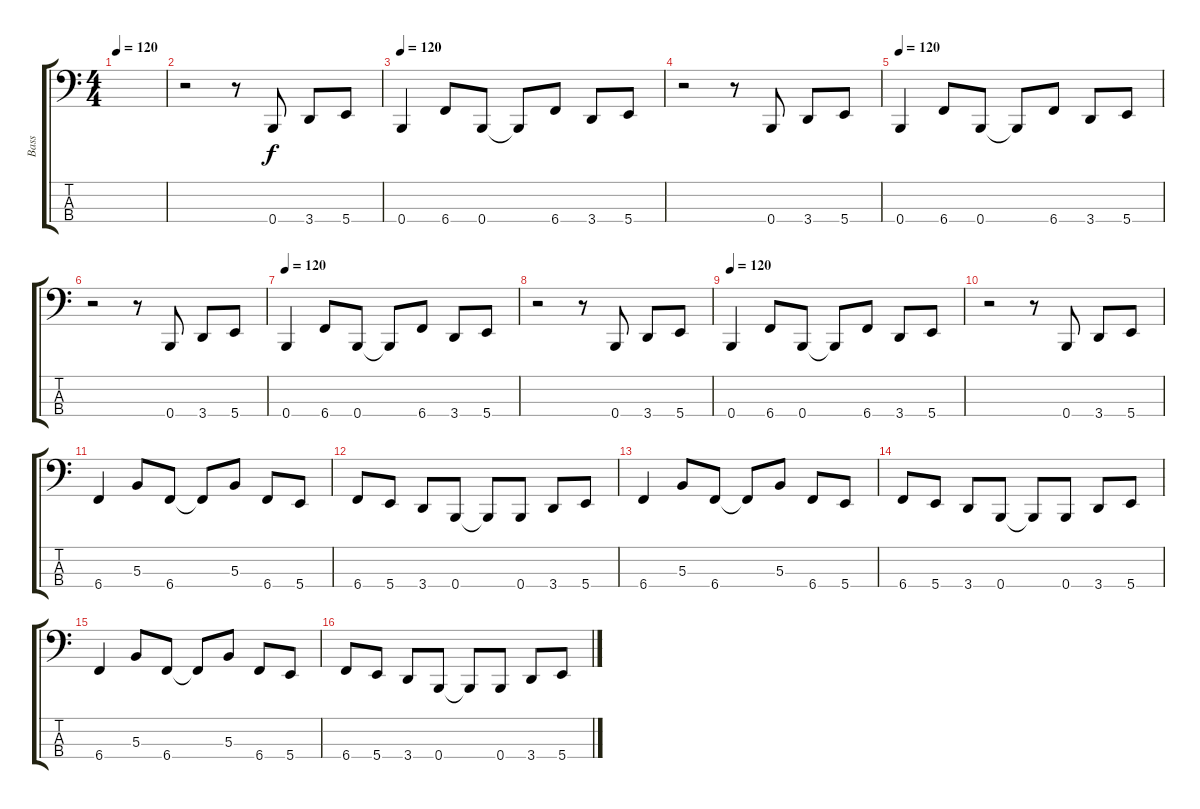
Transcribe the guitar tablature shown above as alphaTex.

\track ("Bass" "Bass") {instrument electricbasspick}
\staff {score tabs}
\tuning (E2 B1 Gb1 B0) {hide}
\ts (4 4)
\tempo 120
\clef f4
\ks c
|
r.2 r.8 0.4.8 3.4.8 5.4.8 |
\tempo 120
0.4.4 6.4.8 0.4.8 0.4{t}.8 6.4.8 3.4.8 5.4.8 |
r.2 r.8 0.4.8 3.4.8 5.4.8 |
\tempo 120
0.4.4 6.4.8 0.4.8 0.4{t}.8 6.4.8 3.4.8 5.4.8 |
r.2 r.8 0.4.8 3.4.8 5.4.8 |
\tempo 120
0.4.4 6.4.8 0.4.8 0.4{t}.8 6.4.8 3.4.8 5.4.8 |
r.2 r.8 0.4.8 3.4.8 5.4.8 |
\tempo 120
0.4.4 6.4.8 0.4.8 0.4{t}.8 6.4.8 3.4.8 5.4.8 |
r.2 r.8 0.4.8 3.4.8 5.4.8 |
6.4.4 5.3.8 6.4.8 6.4{t}.8 5.3.8 6.4.8 5.4.8 |
6.4.8 5.4.8 3.4.8 0.4.8 0.4{t}.8 0.4.8 3.4.8 5.4.8 |
6.4.4 5.3.8 6.4.8 6.4{t}.8 5.3.8 6.4.8 5.4.8 |
6.4.8 5.4.8 3.4.8 0.4.8 0.4{t}.8 0.4.8 3.4.8 5.4.8 |
6.4.4 5.3.8 6.4.8 6.4{t}.8 5.3.8 6.4.8 5.4.8 |
6.4.8 5.4.8 3.4.8 0.4.8 0.4{t}.8 0.4.8 3.4.8 5.4.8
